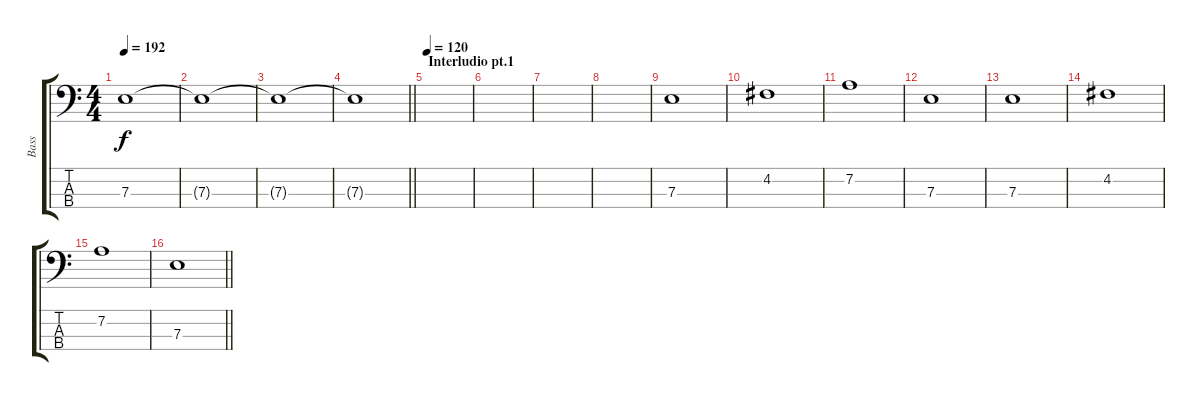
\track ("Bass" "Bass") {instrument slapbass2}
\staff {score tabs}
\tuning (G2 D2 A1 E1) {hide}
\ts (4 4)
\tempo 192
\clef f4
\ks c
7.3.1{dy f} |
7.3{t}.1 |
7.3{t}.1 |
\barLineRight lightlight
7.3{t}.1 |
\section ("" "Interludio pt.1")
\tempo 120
|
|
|
|
7.3.1 |
4.2.1 |
7.2.1 |
7.3.1 |
7.3.1 |
4.2.1 |
7.2.1 |
\barLineRight lightlight
7.3.1
